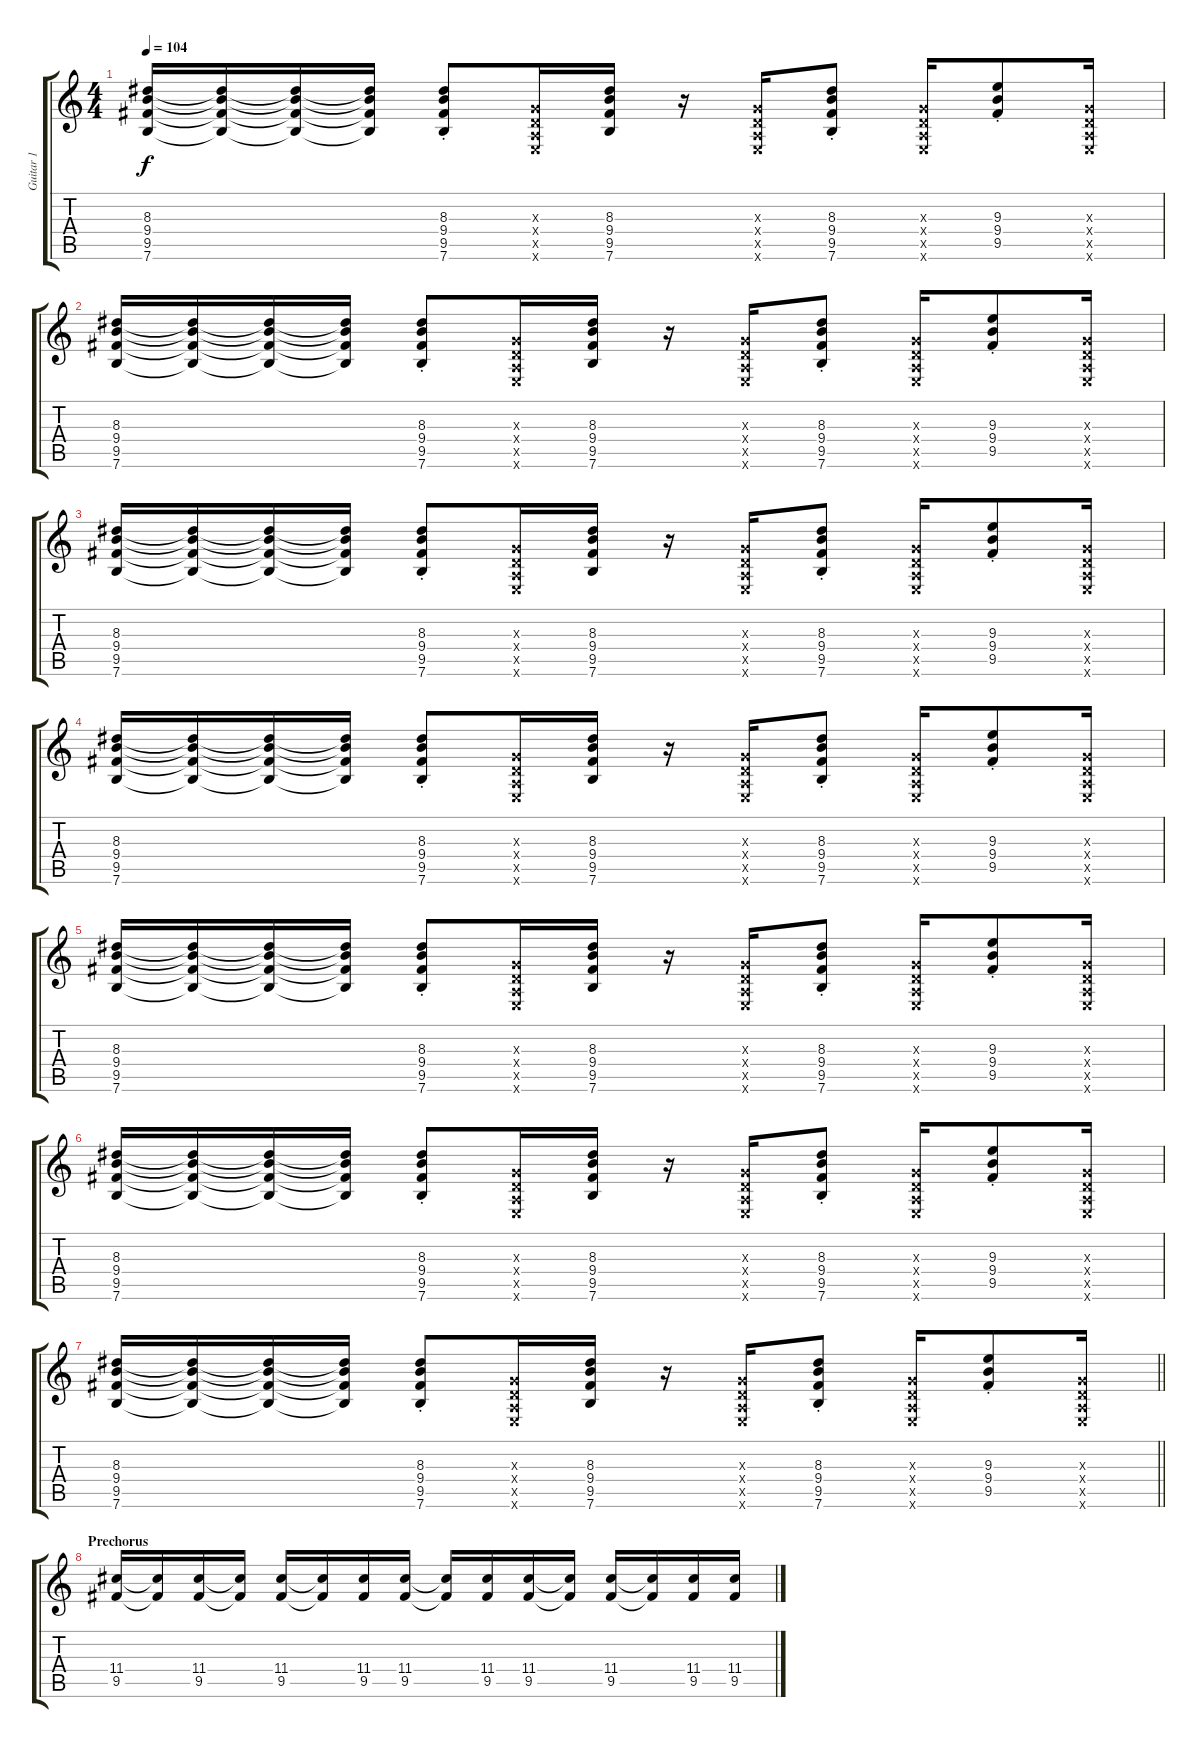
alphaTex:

\track ("Guitar 1" "Guitar 1") {instrument overdrivenguitar}
\staff {score tabs}
\tuning (E4 B3 G3 D3 A2 E2) {hide}
\ts (4 4)
\tempo 104
\clef g2
\ks c
(8.3 9.4 9.5 7.6).16{dy f} (8.3{t} 9.4{t} 9.5{t} 7.6{t}).16 (8.3{t} 9.4{t} 9.5{t} 7.6{t}).16 (8.3{t} 9.4{t} 9.5{t} 7.6{t}).16 (8.3{st} 9.4{st} 9.5{st} 7.6{st}).8 (0.3{x} 0.4{x} 0.5{x} 0.6{x}).16 (8.3 9.4 9.5 7.6).16 r.16 (0.3{x} 0.4{x} 0.5{x} 0.6{x}).16 (8.3{st} 9.4{st} 9.5{st} 7.6{st}).8 (0.3{x} 0.4{x} 0.5{x} 0.6{x}).16 (9.3{st} 9.4{st} 9.5).8 (0.3{x} 0.4{x} 0.5{x} 0.6{x}).16 |
(8.3 9.4 9.5 7.6).16 (8.3{t} 9.4{t} 9.5{t} 7.6{t}).16 (8.3{t} 9.4{t} 9.5{t} 7.6{t}).16 (8.3{t} 9.4{t} 9.5{t} 7.6{t}).16 (8.3{st} 9.4{st} 9.5{st} 7.6{st}).8 (0.3{x} 0.4{x} 0.5{x} 0.6{x}).16 (8.3 9.4 9.5 7.6).16 r.16 (0.3{x} 0.4{x} 0.5{x} 0.6{x}).16 (8.3{st} 9.4{st} 9.5{st} 7.6{st}).8 (0.3{x} 0.4{x} 0.5{x} 0.6{x}).16 (9.3{st} 9.4{st} 9.5).8 (0.3{x} 0.4{x} 0.5{x} 0.6{x}).16 |
(8.3 9.4 9.5 7.6).16 (8.3{t} 9.4{t} 9.5{t} 7.6{t}).16 (8.3{t} 9.4{t} 9.5{t} 7.6{t}).16 (8.3{t} 9.4{t} 9.5{t} 7.6{t}).16 (8.3{st} 9.4{st} 9.5{st} 7.6{st}).8 (0.3{x} 0.4{x} 0.5{x} 0.6{x}).16 (8.3 9.4 9.5 7.6).16 r.16 (0.3{x} 0.4{x} 0.5{x} 0.6{x}).16 (8.3{st} 9.4{st} 9.5{st} 7.6{st}).8 (0.3{x} 0.4{x} 0.5{x} 0.6{x}).16 (9.3{st} 9.4{st} 9.5).8 (0.3{x} 0.4{x} 0.5{x} 0.6{x}).16 |
(8.3 9.4 9.5 7.6).16 (8.3{t} 9.4{t} 9.5{t} 7.6{t}).16 (8.3{t} 9.4{t} 9.5{t} 7.6{t}).16 (8.3{t} 9.4{t} 9.5{t} 7.6{t}).16 (8.3{st} 9.4{st} 9.5{st} 7.6{st}).8 (0.3{x} 0.4{x} 0.5{x} 0.6{x}).16 (8.3 9.4 9.5 7.6).16 r.16 (0.3{x} 0.4{x} 0.5{x} 0.6{x}).16 (8.3{st} 9.4{st} 9.5{st} 7.6{st}).8 (0.3{x} 0.4{x} 0.5{x} 0.6{x}).16 (9.3{st} 9.4{st} 9.5).8 (0.3{x} 0.4{x} 0.5{x} 0.6{x}).16 |
(8.3 9.4 9.5 7.6).16 (8.3{t} 9.4{t} 9.5{t} 7.6{t}).16 (8.3{t} 9.4{t} 9.5{t} 7.6{t}).16 (8.3{t} 9.4{t} 9.5{t} 7.6{t}).16 (8.3{st} 9.4{st} 9.5{st} 7.6{st}).8 (0.3{x} 0.4{x} 0.5{x} 0.6{x}).16 (8.3 9.4 9.5 7.6).16 r.16 (0.3{x} 0.4{x} 0.5{x} 0.6{x}).16 (8.3{st} 9.4{st} 9.5{st} 7.6{st}).8 (0.3{x} 0.4{x} 0.5{x} 0.6{x}).16 (9.3{st} 9.4{st} 9.5).8 (0.3{x} 0.4{x} 0.5{x} 0.6{x}).16 |
(8.3 9.4 9.5 7.6).16 (8.3{t} 9.4{t} 9.5{t} 7.6{t}).16 (8.3{t} 9.4{t} 9.5{t} 7.6{t}).16 (8.3{t} 9.4{t} 9.5{t} 7.6{t}).16 (8.3{st} 9.4{st} 9.5{st} 7.6{st}).8 (0.3{x} 0.4{x} 0.5{x} 0.6{x}).16 (8.3 9.4 9.5 7.6).16 r.16 (0.3{x} 0.4{x} 0.5{x} 0.6{x}).16 (8.3{st} 9.4{st} 9.5{st} 7.6{st}).8 (0.3{x} 0.4{x} 0.5{x} 0.6{x}).16 (9.3{st} 9.4{st} 9.5).8 (0.3{x} 0.4{x} 0.5{x} 0.6{x}).16 |
\barLineRight lightlight
(8.3 9.4 9.5 7.6).16 (8.3{t} 9.4{t} 9.5{t} 7.6{t}).16 (8.3{t} 9.4{t} 9.5{t} 7.6{t}).16 (8.3{t} 9.4{t} 9.5{t} 7.6{t}).16 (8.3{st} 9.4{st} 9.5{st} 7.6{st}).8 (0.3{x} 0.4{x} 0.5{x} 0.6{x}).16 (8.3 9.4 9.5 7.6).16 r.16 (0.3{x} 0.4{x} 0.5{x} 0.6{x}).16 (8.3{st} 9.4{st} 9.5{st} 7.6{st}).8 (0.3{x} 0.4{x} 0.5{x} 0.6{x}).16 (9.3{st} 9.4{st} 9.5).8 (0.3{x} 0.4{x} 0.5{x} 0.6{x}).16 |
\section ("" "Prechorus")
(11.4 9.5).16 (11.4{t} 9.5{t}).16 (11.4 9.5).16 (11.4{t} 9.5{t}).16 (11.4 9.5).16 (11.4{t} 9.5{t}).16 (11.4 9.5).16 (11.4 9.5).16 (11.4{t} 9.5{t}).16 (11.4 9.5).16 (11.4 9.5).16 (11.4{t} 9.5{t}).16 (11.4 9.5).16 (11.4{t} 9.5{t}).16 (11.4 9.5).16 (11.4 9.5).16
